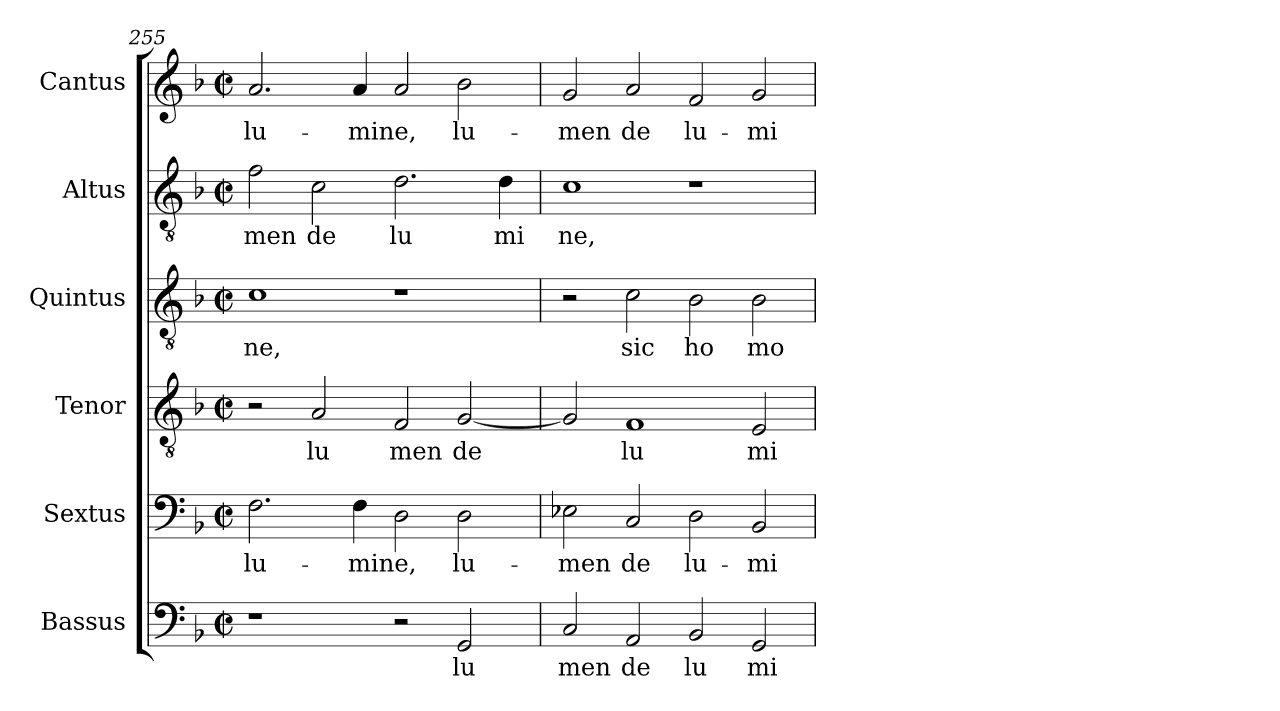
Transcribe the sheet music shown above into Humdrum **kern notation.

**kern	**text	**kern	**text	**kern	**text	**kern	**text	**kern	**text	**kern	**text
*part6	*part6	*part5	*part5	*part4	*part4	*part3	*part3	*part2	*part2	*part1	*part1
*staff6	*staff6	*staff5	*staff5	*staff4	*staff4	*staff3	*staff3	*staff2	*staff2	*staff1	*staff1
*I"Bassus	*	*I"Sextus	*	*I"Tenor	*	*I"Quintus	*	*I"Altus	*	*I"Cantus	*
!!LO:LB:g=z
*clefF4	*	*clefF4	*	*clefGv2	*	*clefGv2	*	*clefGv2	*	*clefG2	*
*k[b-]	*	*k[b-]	*	*k[b-]	*	*k[b-]	*	*k[b-]	*	*k[b-]	*
*F:	*	*F:	*	*F:	*	*F:	*	*F:	*	*F:	*
*M2/2	*	*M2/2	*	*M2/2	*	*M2/2	*	*M2/2	*	*M2/2	*
*met(c|)	*	*met(c|)	*	*met(c|)	*	*met(c|)	*	*met(c|)	*	*met(c|)	*
=255	=255	=255	=255	=255	=255	=255	=255	=255	=255	=255	=255
!	!	!	!LO:LY:b:cj	!	!	!	!LO:LY:b:cj	!	!LO:LY:b:cj	!	!LO:LY:b:cj
1r	.	2.F\	lu-	2r	.	1c	ne,	2f\	men	2.a/	lu-
!	!	!	!	!	!LO:LY:b:cj	!	!	!	!LO:LY:b:cj	!	!
.	.	.	.	2A/	lu	.	.	2c\	de	.	.
!	!	!	!LO:LY:b	!	!	!	!	!	!	!	!LO:LY:b
.	.	4F\	-mine,	.	.	.	.	.	.	4a/	-mine,
!	!	!	!	!	!LO:LY:b:cj	!	!	!	!LO:LY:b:cj	!	!
2r	.	2D\	.	2F/	men	1r	.	2.d\	lu	2a/	.
!	!LO:LY:b:cj	!	!LO:LY:b:cj	!	!LO:LY:b:cj	!	!	!	!	!	!LO:LY:b:cj
2GG/	lu	2D\	lu-	[<2G/	de	.	.	.	.	2b-\	lu-
!	!	!	!	!	!	!	!	!	!LO:LY:b:cj	!	!
.	.	.	.	.	.	.	.	4d\	mi	.	.
=256	=256	=256	=256	=256	=256	=256	=256	=256	=256	=256	=256
!	!LO:LY:b:cj	!	!LO:LY:b:cj	!	!	!	!	!	!LO:LY:b:cj	!	!LO:LY:b:cj
2C/	men	2E-X\	-men	2G/]	.	2r	.	1c	ne,	2g/	-men
!	!LO:LY:b:cj	!	!LO:LY:b:cj	!	!LO:LY:b:cj	!	!LO:LY:b:cj	!	!	!	!LO:LY:b:cj
2AA/	de	2C/	de	1F	lu	2c\	sic	.	.	2a/	de
!	!LO:LY:b:cj	!	!LO:LY:b:cj	!	!	!	!LO:LY:b:cj	!	!	!	!LO:LY:b:cj
2BB-/	lu	2D\	lu-	.	.	2B-\	ho	1r	.	2f/	lu-
!	!LO:LY:b:cj	!	!LO:LY:b:cj	!	!LO:LY:b:cj	!	!LO:LY:b:cj	!	!	!	!LO:LY:b:cj
2GG/	mi	2BB-/	-mi-	2E/	mi	2B-\	mo	.	.	2g/	-mi-
=	=	=	=	=	=	=	=	=	=	=	=
*-	*-	*-	*-	*-	*-	*-	*-	*-	*-	*-	*-
